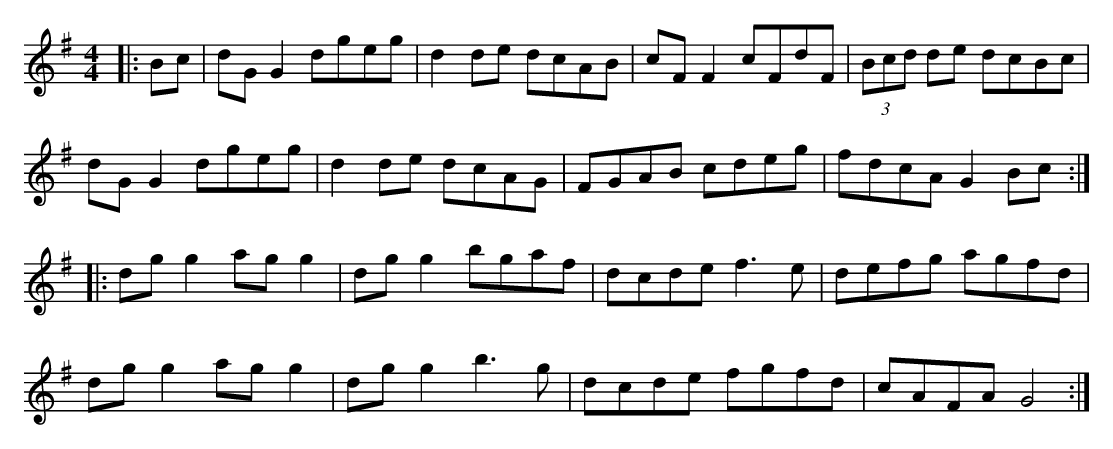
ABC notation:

X:1
M:4/4
K:G
|:Bc|dG G2 dgeg|d2 de dcAB|cF F2 cFdF|(3Bcd de dcBc|
dG G2 dgeg|d2 de dcAG|FGAB cdeg|fdcA G2 Bc:|
|:dg g2 ag g2|dg g2 bgaf|dcde f3e|defg agfd|
dg g2 ag g2|dg g2 b3g|dcde fgfd|cAFA G4:|
